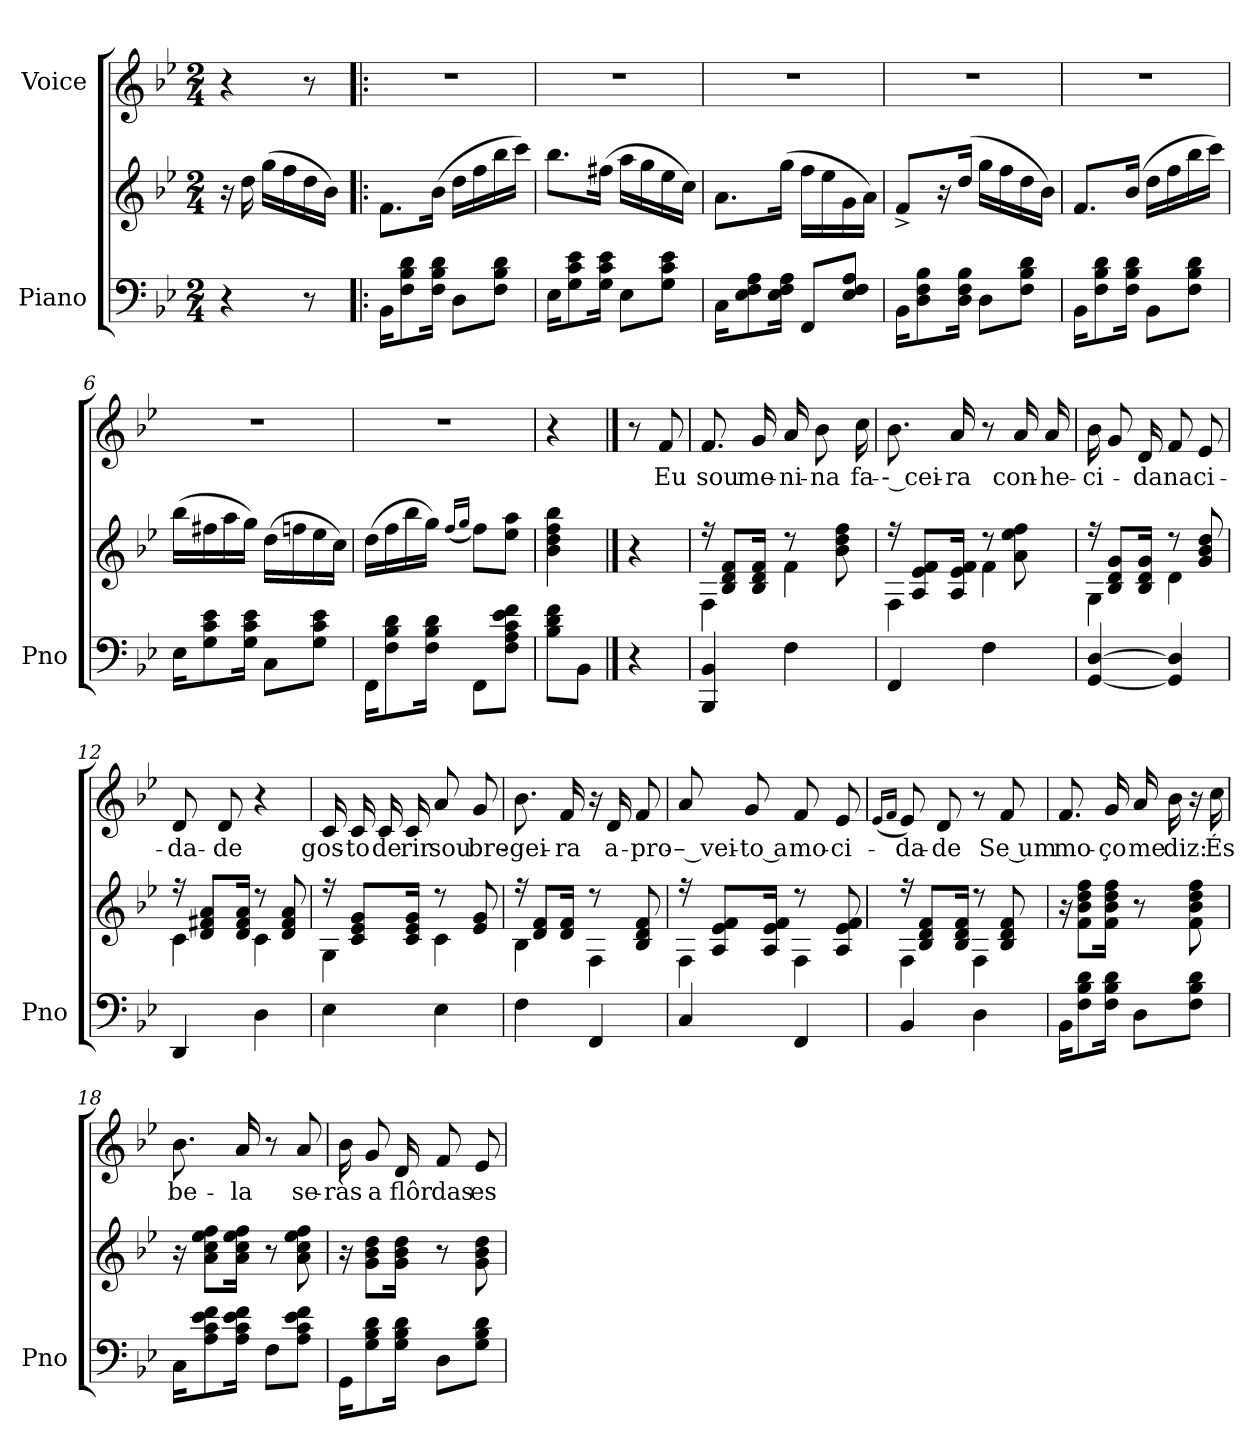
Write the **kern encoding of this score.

**kern	**kern	**kern	**text
*part2	*part2	*part1	*part1
*staff3	*staff2	*staff1	*staff1
*I"Piano	*	*I"Voice	*
*I'Pno	*	*	*
*clefF4	*clefG2	*clefG2	*
*k[b-e-]	*k[b-e-]	*k[b-e-]	*
*M2/4	*M2/4	*M2/4	*
=	=	=	=
4r	16r	4r	.
.	16dd\	.	.
.	(16gg\LL	.	.
.	16ff\	.	.
8r	16dd\	8r	.
.	16b-\JJ)	.	.
=1!|:	=1!|:	=1!|:	=1!|:
16BB-\KL	8.f\L	2r	.
8F\ 8B-\ 8d\	.	.	.
16F\ 16B-\ 16d\Jk	(16b-\Jk	.	.
8D\L	16dd\LL	.	.
.	16ff\	.	.
8F\ 8B-\ 8d\J	16bb-\	.	.
.	16ccc\JJ)	.	.
=2	=2	=2	=2
16E-\KL	8.bb-\L	2r	.
8G\ 8c\ 8e-\	.	.	.
16G\ 16c\ 16e-\Jk	(16ff#X\Jk	.	.
8E-\L	16aa\LL	.	.
.	16gg\	.	.
8G\ 8c\ 8e-\J	16ee-\	.	.
.	16cc\JJ)	.	.
=3	=3	=3	=3
16C\KL	8.a\L	2r	.
8E-\ 8F\ 8A\	.	.	.
16E-\ 16F\ 16A\Jk	(16gg\Jk	.	.
8FF/L	16ff\LL	.	.
.	16ee-\	.	.
8E-/ 8F/ 8A/J	16g\	.	.
.	16a\JJ)	.	.
!!LO:LB:g=z
=4	=4	=4	=4
16BB-\KL	8f^/L	2r	.
8D\ 8F\ 8B-\	.	.	.
.	16r	.	.
16D\ 16F\ 16B-\Jk	(16dd/JJ	.	.
8D\L	16gg\LL	.	.
.	16ff\	.	.
8F\ 8B-\ 8d\J	16dd\	.	.
.	16b-\JJ)	.	.
!!LO:LB:g=z
=5	=5	=5	=5
16BB-\KL	8.f/L	2r	.
8F\ 8B-\ 8d\	.	.	.
16F\ 16B-\ 16d\Jk	(16b-/Jk	.	.
8BB-\L	16dd\LL	.	.
.	16ff\	.	.
8F\ 8B-\ 8d\J	16bb-\	.	.
.	16ccc\JJ)	.	.
=6	=6	=6	=6
16E-\KL	(16bb-\LL	2r	.
8G\ 8c\ 8e-\	16ff#X\	.	.
.	16aa\	.	.
16G\ 16c\ 16e-\Jk	16gg\JJ)	.	.
8C\L	(16dd\LL	.	.
.	16ffn\	.	.
8G\ 8c\ 8e-\J	16ee-\	.	.
.	16cc\JJ)	.	.
=7	=7	=7	=7
16FF\KL	(16dd\LL	2r	.
8F\ 8B-\ 8d\	16ff\	.	.
.	16bb-\	.	.
16F\ 16B-\ 16d\Jk	16gg\JJ)	.	.
.	(16qff/LL	.	.
.	16qgg/JJ	.	.
8FF\L	8ff\L)	.	.
8F\ 8A\ 8c\ 8e-\ 8f\J	8ee-\ 8aa\J	.	.
=8	=8	=8	=8
8B-\ 8d\ 8f\L	4b-\ 4dd\ 4ff\ 4bb-\	4r	.
8BB-\J	.	.	.
==8X1	==8X1	==8X1	==8X1
4r	4r	8r	.
!	!	!	!LO:LY:b
.	.	8f/	Eu
=9	=9	=9	=9
*	*^	*	*
!	!	!	!	!LO:LY:b
4BBB-/ 4BB-/	16r	4F\	8.f/	sou
.	8B-/ 8d/ 8f/L	.	.	.
!	!	!	!	!LO:LY:b
.	16B-/ 16d/ 16f/Jk	.	16g/	me-
!	!	!	!	!LO:LY:b
4F\	8r	4f\	16a/	-ni-
!	!	!	!	!LO:LY:b
.	.	.	8b-\	-na
.	8b-\ 8dd\ 8ff\	.	.	.
!	!	!	!	!LO:LY:b
.	.	.	16cc\	fa-
!!LO:LB:g=z
=10	=10	=10	=10	=10
!	!	!	!	!LO:LY:b
4FF/	16r	4F\	8.b-\	-- cei-
.	8A/ 8e-/ 8f/L	.	.	.
!	!	!	!	!LO:LY:b
.	16A/ 16e-/ 16f/Jk	.	16a/	-ra
4F\	8r	4f\	8r	.
!	!	!	!	!LO:LY:b
.	8a\ 8ee-\ 8ff\	.	16a/	con-
!	!	!	!	!LO:LY:b
.	.	.	16a/	-he-
=11	=11	=11	=11	=11
!	!	!	!	!LO:LY:b
[4GG/ [4D/	16r	4G\	16b-\	-ci-
.	8B-/ 8d/ 8g/L	.	8g/	.
!	!	!	!	!LO:LY:b
.	16B-/ 16d/ 16g/Jk	.	16d/	-da
!	!	!	!	!LO:LY:b
4GG/] 4D/]	8r	4d\	8f/	na
!	!	!	!	!LO:LY:b
.	8g/ 8b-/ 8dd/	.	8e-/	ci-
=12	=12	=12	=12	=12
!	!	!	!	!LO:LY:b
4DD/	16r	4c\	8d/	-da-
.	8d/ 8f#X/ 8a/L	.	.	.
!	!	!	!	!LO:LY:b
.	.	.	8d/	-de
.	16d/ 16f#/ 16a/Jk	.	.	.
4D\	8r	4c\	4r	.
.	8d/ 8f#/ 8a/	.	.	.
=13	=13	=13	=13	=13
!	!	!	!	!LO:LY:b
4E-\	16r	4G\	16c/	gos-
!	!	!	!	!LO:LY:b
.	8c/ 8e-/ 8g/L	.	16c/	-to
!	!	!	!	!LO:LY:b
.	.	.	16c/	de
!	!	!	!	!LO:LY:b
.	16c/ 16e-/ 16g/Jk	.	16c/	rir
!	!	!	!	!LO:LY:b
4E-\	8r	4c\	8a/	sou
!	!	!	!	!LO:LY:b
.	8e-/ 8g/	.	8g/	bre-
=14	=14	=14	=14	=14
!	!	!	!	!LO:LY:b
4F\	16r	4B-\	8.b-\	-gei-
.	8d/ 8f/L	.	.	.
!	!	!	!	!LO:LY:b
.	16d/ 16f/Jk	.	16f/	ra
4FF/	8r	4F\	16r	.
!	!	!	!	!LO:LY:b
.	.	.	16d/	a-
!	!	!	!	!LO:LY:b
.	8B-/ 8d/ 8f/	.	8f/	-pro-
!!LO:PB:g=z
=15	=15	=15	=15	=15
!	!	!	!	!LO:LY:b
4C/	16r	4F\	8a/	-– vei-
.	8A/ 8e-/ 8f/L	.	.	.
!	!	!	!	!LO:LY:b
.	.	.	8g/	to a
.	16A/ 16e-/ 16f/Jk	.	.	.
!	!	!	!	!LO:LY:b
4FF/	8r	4F\	8f/	mo-
!	!	!	!	!LO:LY:b
.	8A/ 8e-/ 8f/	.	8e-/	-ci-
=16	=16	=16	=16	=16
.	.	.	(16qe-/LL	.
.	.	.	16qf/JJ	.
!	!	!	!	!LO:LY:b
4BB-/	16r	4F\	8e-/)	-da-
.	8B-/ 8d/ 8f/L	.	.	.
!	!	!	!	!LO:LY:b
.	.	.	8d/	-de
.	16B-/ 16d/ 16f/Jk	.	.	.
4D\	8r	4F\	8r	.
!	!	!	!	!LO:LY:b
.	8B-/ 8d/ 8f/	.	8f/	Se um
*	*v	*v	*	*
=17	=17	=17	=17
!	!	!	!LO:LY:b
16BB-\KL	16r	8.f/	mo-
8F\ 8B-\ 8d\	8f\ 8b-\ 8dd\ 8ff\L	.	.
!	!	!	!LO:LY:b
16F\ 16B-\ 16d\Jk	16f\ 16b-\ 16dd\ 16ff\Jk	16g/	-ço
!	!	!	!LO:LY:b
8D\L	8r	16a/	me
!	!	!	!LO:LY:b
.	.	16b-\	diz:
8F\ 8B-\ 8d\J	8f\ 8b-\ 8dd\ 8ff\	16r	.
!	!	!	!LO:LY:b
.	.	16cc\	És
=18	=18	=18	=18
!	!	!	!LO:LY:b
16C\KL	16r	8.b-\	be-
8A\ 8c\ 8e-\ 8f\	8a\ 8cc\ 8ee-\ 8ff\L	.	.
!	!	!	!LO:LY:b
16A\ 16c\ 16e-\ 16f\Jk	16a\ 16cc\ 16ee-\ 16ff\Jk	16a/	-la
8F\L	8r	8r	.
!	!	!	!LO:LY:b
8A\ 8c\ 8e-\ 8f\J	8a\ 8cc\ 8ee-\ 8ff\	8a/	se-
=19	=19	=19	=19
!	!	!	!LO:LY:b
16GG\KL	16r	16b-\	-ràs
!	!	!	!LO:LY:b
8G\ 8B-\ 8d\	8g\ 8b-\ 8dd\L	8g/	a
!	!	!	!LO:LY:b
16G\ 16B-\ 16d\Jk	16g\ 16b-\ 16dd\Jk	16d/	flôr
!	!	!	!LO:LY:b
8D\L	8r	8f/	das
!	!	!	!LO:LY:b
8G\ 8B-\ 8d\J	8g\ 8b-\ 8dd\	8e-/	es-
=	=	=	=
*-	*-	*-	*-
